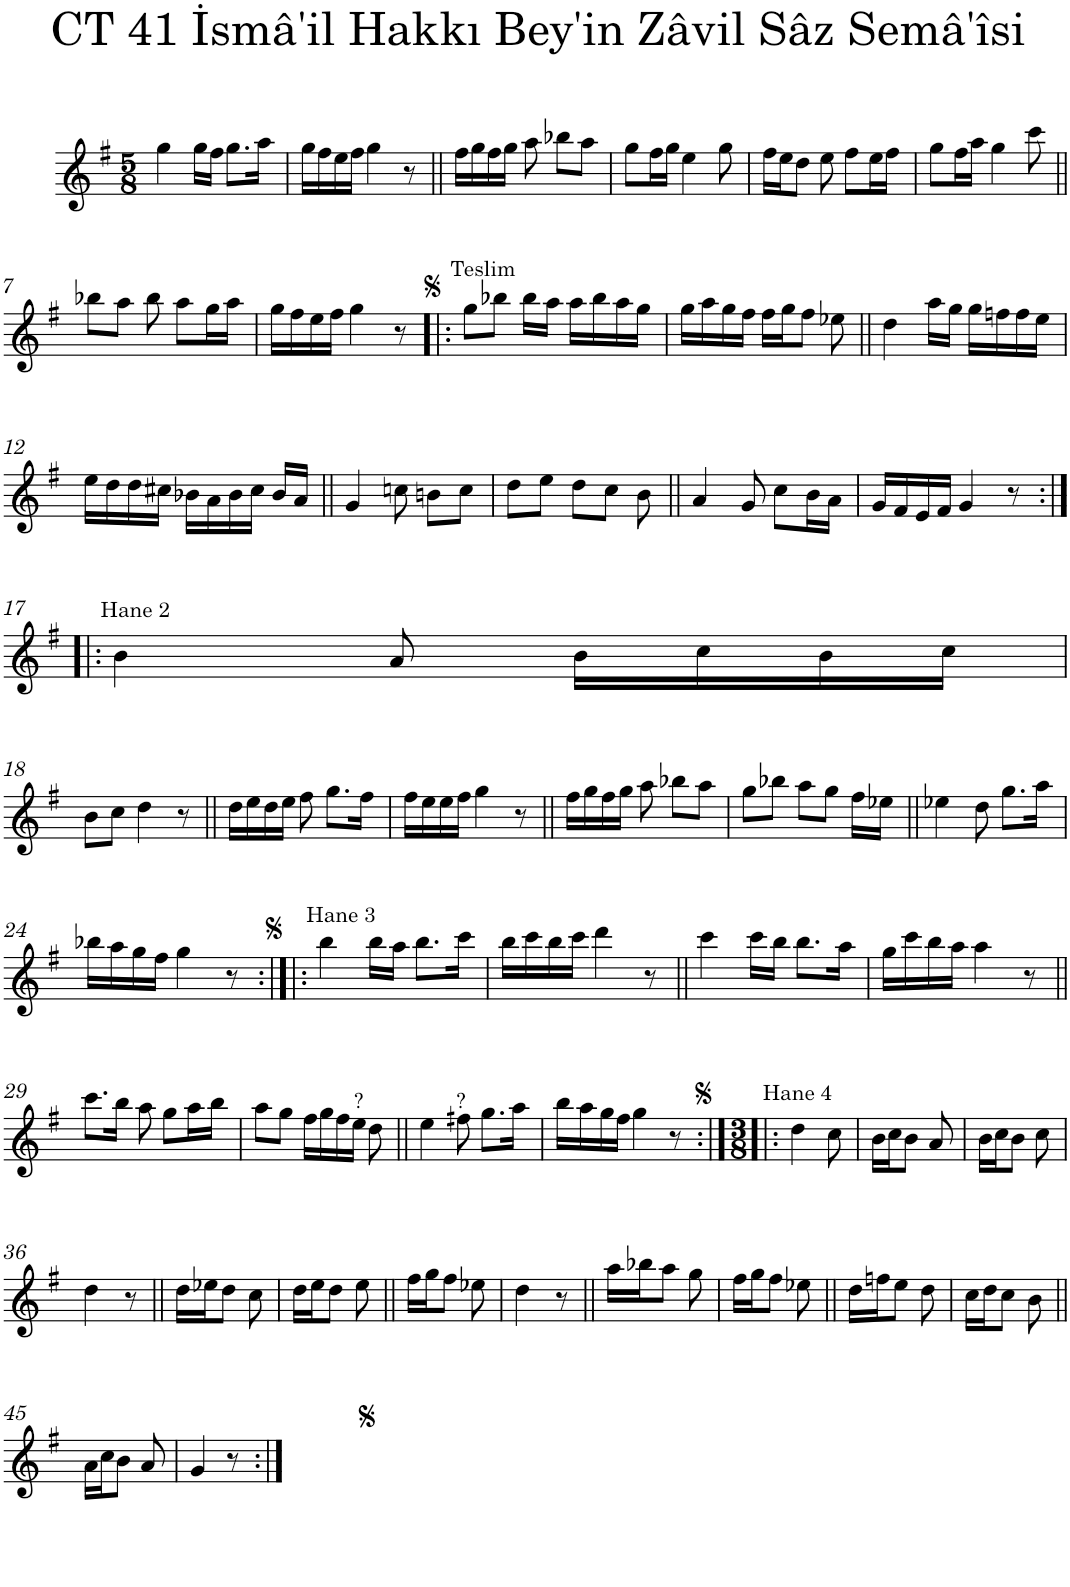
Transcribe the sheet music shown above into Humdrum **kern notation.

**kern
*part1
*staff1
*I"Piano
*I'Pno.
*clefG2
*k[f#]
*M5/8
=1
4gg\
16gg\LL
16ff#\JJ
8.gg\L
16aa\Jk
=2
16gg\LL
16ff#\
16ee\
16ff#\JJ
4gg\
8r
=3||
16ff#\LL
16gg\
16ff#\
16gg\JJ
8aa\
8bb-X\L
8aa\J
=4
8gg\L
16ff#\L
16gg\JJ
4ee\
8gg\
=5
16ff#\LL
16ee\J
8dd\J
8ee\
8ff#\L
16ee\L
16ff#\JJ
=6
8gg\L
16ff#\L
16aa\JJ
4gg\
8ccc\
!!LO:LB:g=z
=7||
8bb-X\L
8aa\J
8bb-\
8aa\L
16gg\L
16aa\JJ
=8
16gg\LL
16ff#\
16ee\
16ff#\JJ
4gg\
8r
=9!|:
!LO:TX:a:t=Teslim
8gg\L
8bb-X\J
16bb-\LL
16aa\JJ
16aa\LL
16bb-\
16aa\
16gg\JJ
=10
16gg\LL
16aa\
16gg\
16ff#\JJ
16ff#\LL
16gg\J
8ff#\J
8ee-X\
=11||
4dd\
16aa\LL
16gg\JJ
16gg\LL
16ffn\
16ff\
16ee\JJ
!!LO:LB:g=z
=12
16ee\LL
16dd\
16dd\
16cc#X\JJ
16b-X\LL
16a\
16b-\
16cc#\JJ
16b-/LL
16a/JJ
=13||
4g/
8ccn\
8bn\L
8cc\J
=14
8dd\L
8ee\J
8dd\L
8cc\J
8b\
=15||
4a/
8g/
8cc\L
16b\L
16a\JJ
=16
16g/LL
16f#/
16e/
16f#/JJ
4g/
8r
!!LO:LB:g=z
=17:|!|:
!LO:TX:a:t=Hane 2
4b\
8a/
16b\LL
16cc\
16b\
16cc\JJ
!!LO:LB:g=z
=18
8b\L
8cc\J
4dd\
8r
=19||
16dd\LL
16ee\
16dd\
16ee\JJ
8ff#\
8.gg\L
16ff#\Jk
=20
16ff#\LL
16ee\
16ee\
16ff#\JJ
4gg\
8r
=21||
16ff#\LL
16gg\
16ff#\
16gg\JJ
8aa\
8bb-X\L
8aa\J
=22
8gg\L
8bb-X\J
8aa\L
8gg\J
16ff#\LL
16ee-X\JJ
=23||
4ee-X\
8dd\
8.gg\L
16aa\Jk
!!LO:LB:g=z
=24
16bb-X\LL
16aa\
16gg\
16ff#\JJ
4gg\
8r
=25:|!|:
!LO:TX:a:t=Hane 3
4bb\
16bb\LL
16aa\JJ
8.bb\L
16ccc\Jk
=26
16bb\LL
16ccc\
16bb\
16ccc\JJ
4ddd\
8r
=27||
4ccc\
16ccc\LL
16bb\JJ
8.bb\L
16aa\Jk
=28
16gg\LL
16ccc\
16bb\
16aa\JJ
4aa\
8r
!!LO:LB:g=z
=29||
8.ccc\L
16bb\Jk
8aa\
8gg\L
16aa\L
16bb\JJ
=30
8aa\L
8gg\J
16ff#\LL
16gg\
16ff#\
!LO:TX:a:t=?
16ee\JJ
8dd\
=31||
4ee\
!LO:TX:a:t=?
8ffn\
8.gg\L
16aa\Jk
=32
16bb\LL
16aa\
16gg\
16ff#\JJ
4gg\
8r
=33:|!|:
*M3/8
!LO:TX:a:t=Hane 4
4dd\
8cc\
=34
16b\LL
16cc\J
8b\J
8a/
=35
16b\LL
16cc\J
8b\J
8cc\
!!LO:LB:g=z
=36
4dd\
8r
=37||
16dd\LL
16ee-X\J
8dd\J
8cc\
=38
16dd\LL
16ee\J
8dd\J
8ee\
=39||
16ff#\LL
16gg\J
8ff#\J
8ee-X\
=40
4dd\
8r
=41||
16aa\LL
16bb-X\J
8aa\J
8gg\
=42
16ff#\LL
16gg\J
8ff#\J
8ee-X\
=43||
16dd\LL
16ffn\J
8ee\J
8dd\
=44
16cc\LL
16dd\J
8cc\J
8b\
!!LO:LB:g=z
=45||
16a\LL
16cc\J
8b\J
8a/
=46
4g/
8r
=:|!
*-
